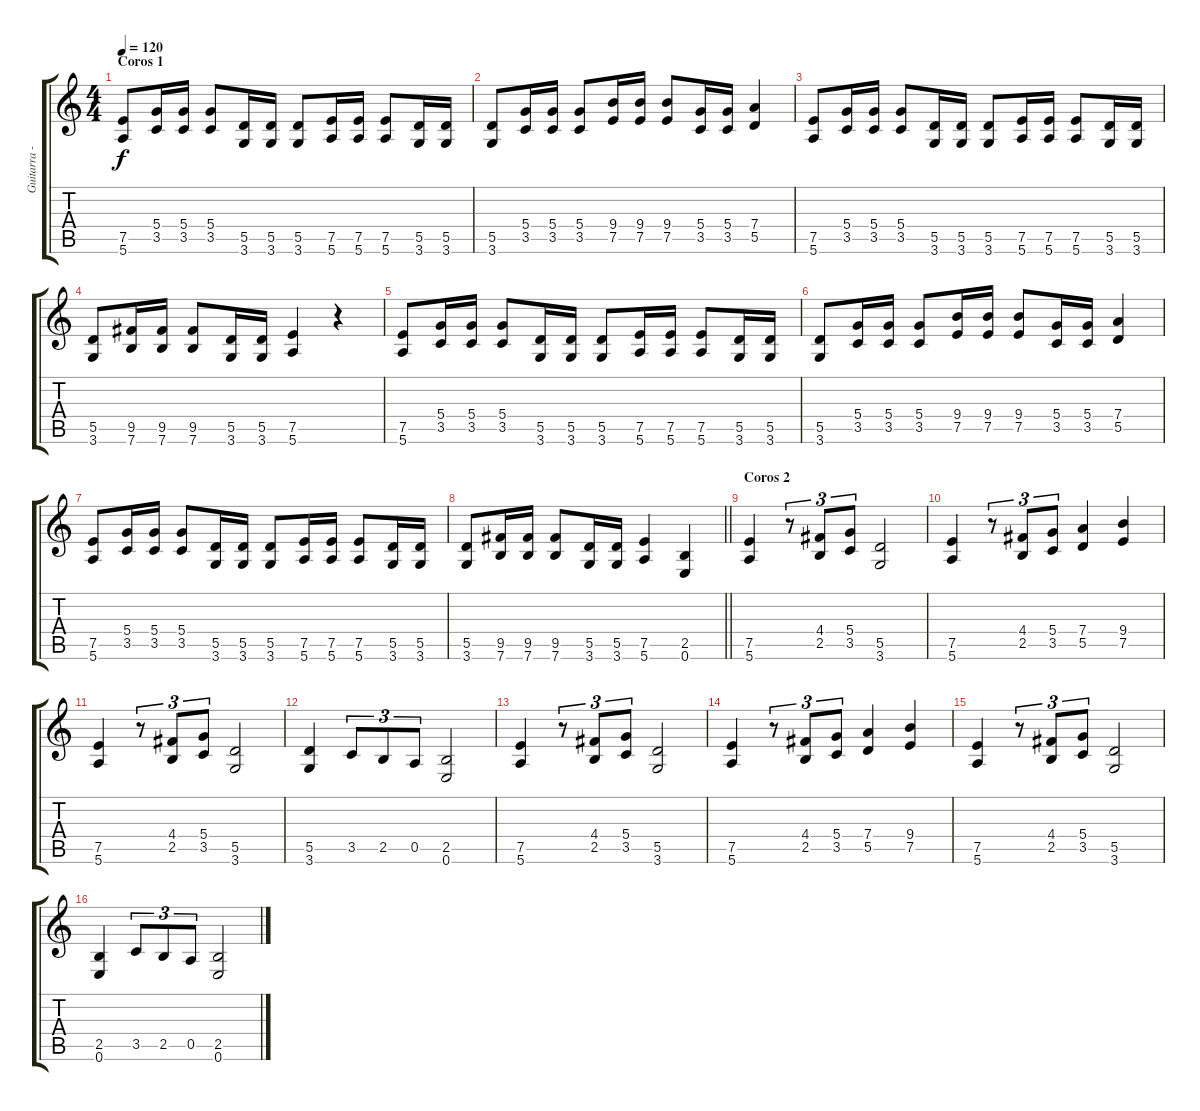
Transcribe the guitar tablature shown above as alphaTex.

\track ("Guitarra - Fabian" "Guitarra -") {instrument distortionguitar}
\staff {score tabs}
\tuning (E4 B3 G3 D3 A2 E2) {hide}
\ts (4 4)
\section ("" "Coros 1")
\tempo 120
\clef g2
\ks c
(7.5 5.6).8{dy f} (5.4 3.5).16 (5.4 3.5).16 (5.4 3.5).8 (5.5 3.6).16 (5.5 3.6).16 (5.5 3.6).8 (7.5 5.6).16 (7.5 5.6).16 (7.5 5.6).8 (5.5 3.6).16 (5.5 3.6).16 |
(5.5 3.6).8 (5.4 3.5).16 (5.4 3.5).16 (5.4 3.5).8 (9.4 7.5).16 (9.4 7.5).16 (9.4 7.5).8 (5.4 3.5).16 (5.4 3.5).16 (7.4 5.5).4 |
(7.5 5.6).8 (5.4 3.5).16 (5.4 3.5).16 (5.4 3.5).8 (5.5 3.6).16 (5.5 3.6).16 (5.5 3.6).8 (7.5 5.6).16 (7.5 5.6).16 (7.5 5.6).8 (5.5 3.6).16 (5.5 3.6).16 |
(5.5 3.6).8 (9.5 7.6).16 (9.5 7.6).16 (9.5 7.6).8 (5.5 3.6).16 (5.5 3.6).16 (7.5 5.6).4 r.4 |
(7.5 5.6).8 (5.4 3.5).16 (5.4 3.5).16 (5.4 3.5).8 (5.5 3.6).16 (5.5 3.6).16 (5.5 3.6).8 (7.5 5.6).16 (7.5 5.6).16 (7.5 5.6).8 (5.5 3.6).16 (5.5 3.6).16 |
(5.5 3.6).8 (5.4 3.5).16 (5.4 3.5).16 (5.4 3.5).8 (9.4 7.5).16 (9.4 7.5).16 (9.4 7.5).8 (5.4 3.5).16 (5.4 3.5).16 (7.4 5.5).4 |
(7.5 5.6).8 (5.4 3.5).16 (5.4 3.5).16 (5.4 3.5).8 (5.5 3.6).16 (5.5 3.6).16 (5.5 3.6).8 (7.5 5.6).16 (7.5 5.6).16 (7.5 5.6).8 (5.5 3.6).16 (5.5 3.6).16 |
\barLineRight lightlight
(5.5 3.6).8 (9.5 7.6).16 (9.5 7.6).16 (9.5 7.6).8 (5.5 3.6).16 (5.5 3.6).16 (7.5 5.6).4 (2.5 0.6).4 |
\section ("" "Coros 2")
(7.5 5.6).4 r.8{tu (3 2)} (4.4 2.5).8{tu (3 2)} (5.4 3.5).8{tu (3 2)} (5.5 3.6).2 |
(7.5 5.6).4 r.8{tu (3 2)} (4.4 2.5).8{tu (3 2)} (5.4 3.5).8{tu (3 2)} (7.4 5.5).4 (9.4 7.5).4 |
(7.5 5.6).4 r.8{tu (3 2)} (4.4 2.5).8{tu (3 2)} (5.4 3.5).8{tu (3 2)} (5.5 3.6).2 |
(5.5 3.6).4 3.5.8{tu (3 2)} 2.5.8{tu (3 2)} 0.5.8{tu (3 2)} (2.5 0.6).2 |
(7.5 5.6).4 r.8{tu (3 2)} (4.4 2.5).8{tu (3 2)} (5.4 3.5).8{tu (3 2)} (5.5 3.6).2 |
(7.5 5.6).4 r.8{tu (3 2)} (4.4 2.5).8{tu (3 2)} (5.4 3.5).8{tu (3 2)} (7.4 5.5).4 (9.4 7.5).4 |
(7.5 5.6).4 r.8{tu (3 2)} (4.4 2.5).8{tu (3 2)} (5.4 3.5).8{tu (3 2)} (5.5 3.6).2 |
(2.5 0.6).4 3.5.8{tu (3 2)} 2.5.8{tu (3 2)} 0.5.8{tu (3 2)} (2.5 0.6).2
